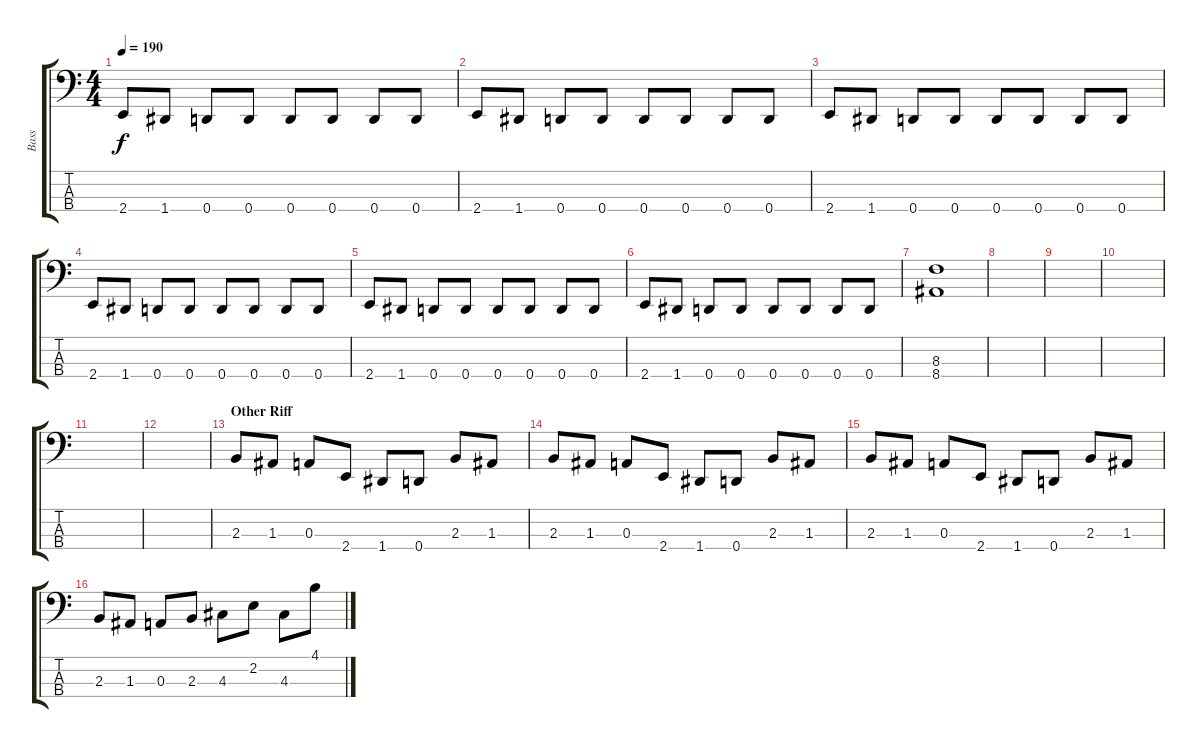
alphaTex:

\track ("Bass" "Bass") {instrument electricbassfinger}
\staff {score tabs}
\tuning (G2 D2 A1 D1) {hide}
\ts (4 4)
\tempo 190
\clef f4
\ks c
2.4.8{dy f} 1.4.8 0.4.8 0.4.8 0.4.8 0.4.8 0.4.8 0.4.8 |
2.4.8 1.4.8 0.4.8 0.4.8 0.4.8 0.4.8 0.4.8 0.4.8 |
2.4.8 1.4.8 0.4.8 0.4.8 0.4.8 0.4.8 0.4.8 0.4.8 |
2.4.8 1.4.8 0.4.8 0.4.8 0.4.8 0.4.8 0.4.8 0.4.8 |
2.4.8 1.4.8 0.4.8 0.4.8 0.4.8 0.4.8 0.4.8 0.4.8 |
2.4.8 1.4.8 0.4.8 0.4.8 0.4.8 0.4.8 0.4.8 0.4.8 |
(8.3 8.4).1 |
|
|
|
|
|
\section ("" "Other Riff")
2.3.8 1.3.8 0.3.8 2.4.8 1.4.8 0.4.8 2.3.8 1.3.8 |
2.3.8 1.3.8 0.3.8 2.4.8 1.4.8 0.4.8 2.3.8 1.3.8 |
2.3.8 1.3.8 0.3.8 2.4.8 1.4.8 0.4.8 2.3.8 1.3.8 |
2.3.8 1.3.8 0.3.8 2.3.8 4.3.8 2.2.8 4.3.8 4.1.8
